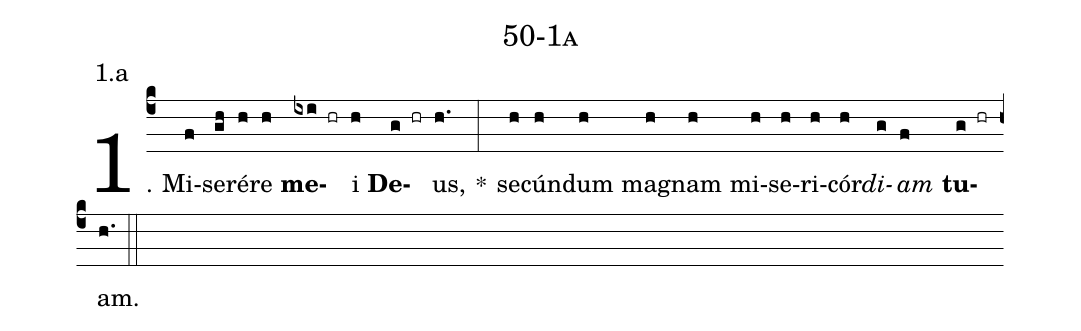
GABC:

name: 50-1a;
annotation: 1.a;
%%
(c4)1. Mi(f)se(gh)ré(h)re(h) <b>me</b>(ixi hr)i(h) <b>De</b>(g hr)us,(h.) *(:) se(h)cún(h)dum(h) ma(h)gnam(h) mi(h)se(h)ri(h)cór(h)<i>di</i>(g)<i>am</i>(f) <b>tu</b>(g hr)am.(h.) (::)
